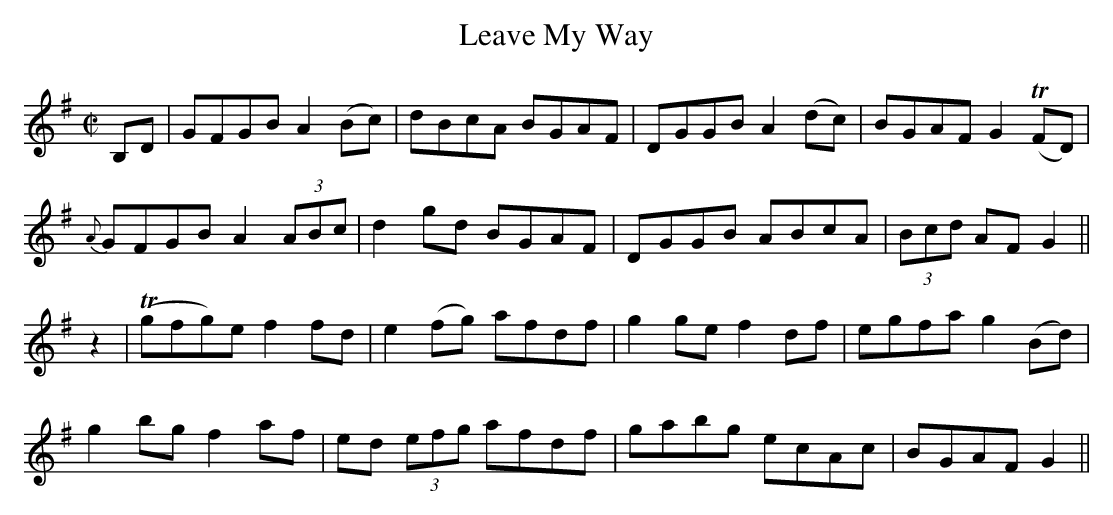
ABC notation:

X:1
T: Leave My Way
M: C|
L: 1/8
K: G
B,D|GFGB A2(Bc)|dBcA BGAF|DGGBA2(dc)|BGAFG2(TFD)|
{A}GFGBA2(3ABc|d2gd BGAF|DGGB ABcA|(3Bcd AFG2||
z2|(Tgfg)ef2fd|e2(fg) afdf|g2gef2df|egfag2(Bd)|
g2bgf2af|ed (3efg afdf|gabg ecAc|BGAFG2||
